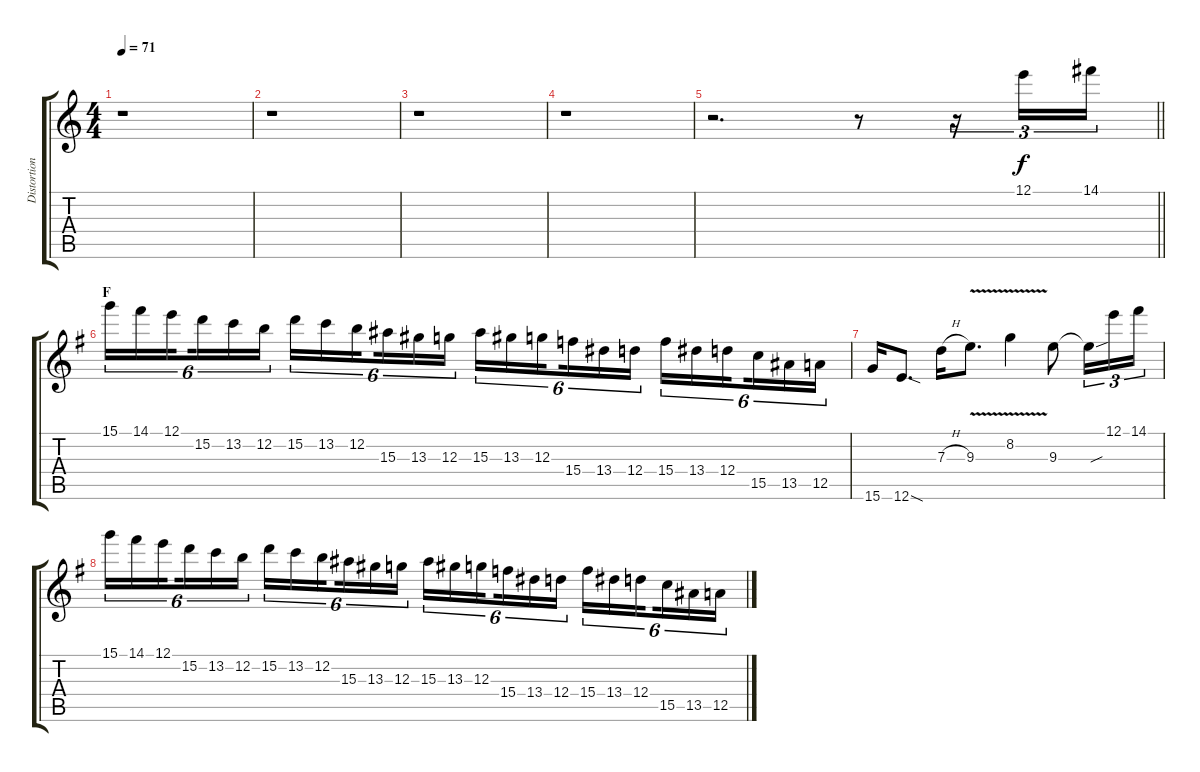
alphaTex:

\track ("Distortion 3" "Distortion") {instrument distortionguitar}
\staff {score tabs}
\tuning (E4 B3 G3 D3 A2 E2) {hide}
\ts (4 4)
\tempo 71
\clef g2
\ks c
r.1{dy f} |
r.1 |
r.1 |
r.1 |
\barLineRight lightlight
r.2{d} r.8 r.16{tu (3 2)} 12.1.16{tu (3 2)} 14.1.16{tu (3 2)} |
\section ("" "F")
\ks g
15.1.16{tu (6 4)} 14.1.16{tu (6 4)} 12.1.16{tu (6 4) beam splitsecondary} 15.2.16{tu (6 4)} 13.2.16{tu (6 4)} 12.2.16{tu (6 4)} 15.2.16{tu (6 4)} 13.2.16{tu (6 4)} 12.2.16{tu (6 4) beam splitsecondary} 15.3.16{tu (6 4)} 13.3.16{tu (6 4)} 12.3.16{tu (6 4)} 15.3.16{tu (6 4)} 13.3.16{tu (6 4)} 12.3.16{tu (6 4) beam splitsecondary} 15.4.16{tu (6 4)} 13.4.16{tu (6 4)} 12.4.16{tu (6 4)} 15.4.16{tu (6 4)} 13.4.16{tu (6 4)} 12.4.16{tu (6 4) beam splitsecondary} 15.5.16{tu (6 4)} 13.5.16{tu (6 4)} 12.5.16{tu (6 4)} |
15.6.16 12.6{sod}.8{d} 7.3{h}.16 9.3{v}.8{d} 8.2{v}.4 9.3.8 9.3{sou t}.16{tu (3 2)} 12.1.16{tu (3 2)} 14.1.16{tu (3 2)} |
15.1.16{tu (6 4)} 14.1.16{tu (6 4)} 12.1.16{tu (6 4) beam splitsecondary} 15.2.16{tu (6 4)} 13.2.16{tu (6 4)} 12.2.16{tu (6 4)} 15.2.16{tu (6 4)} 13.2.16{tu (6 4)} 12.2.16{tu (6 4) beam splitsecondary} 15.3.16{tu (6 4)} 13.3.16{tu (6 4)} 12.3.16{tu (6 4)} 15.3.16{tu (6 4)} 13.3.16{tu (6 4)} 12.3.16{tu (6 4) beam splitsecondary} 15.4.16{tu (6 4)} 13.4.16{tu (6 4)} 12.4.16{tu (6 4)} 15.4.16{tu (6 4)} 13.4.16{tu (6 4)} 12.4.16{tu (6 4) beam splitsecondary} 15.5.16{tu (6 4)} 13.5.16{tu (6 4)} 12.5.16{tu (6 4)}
